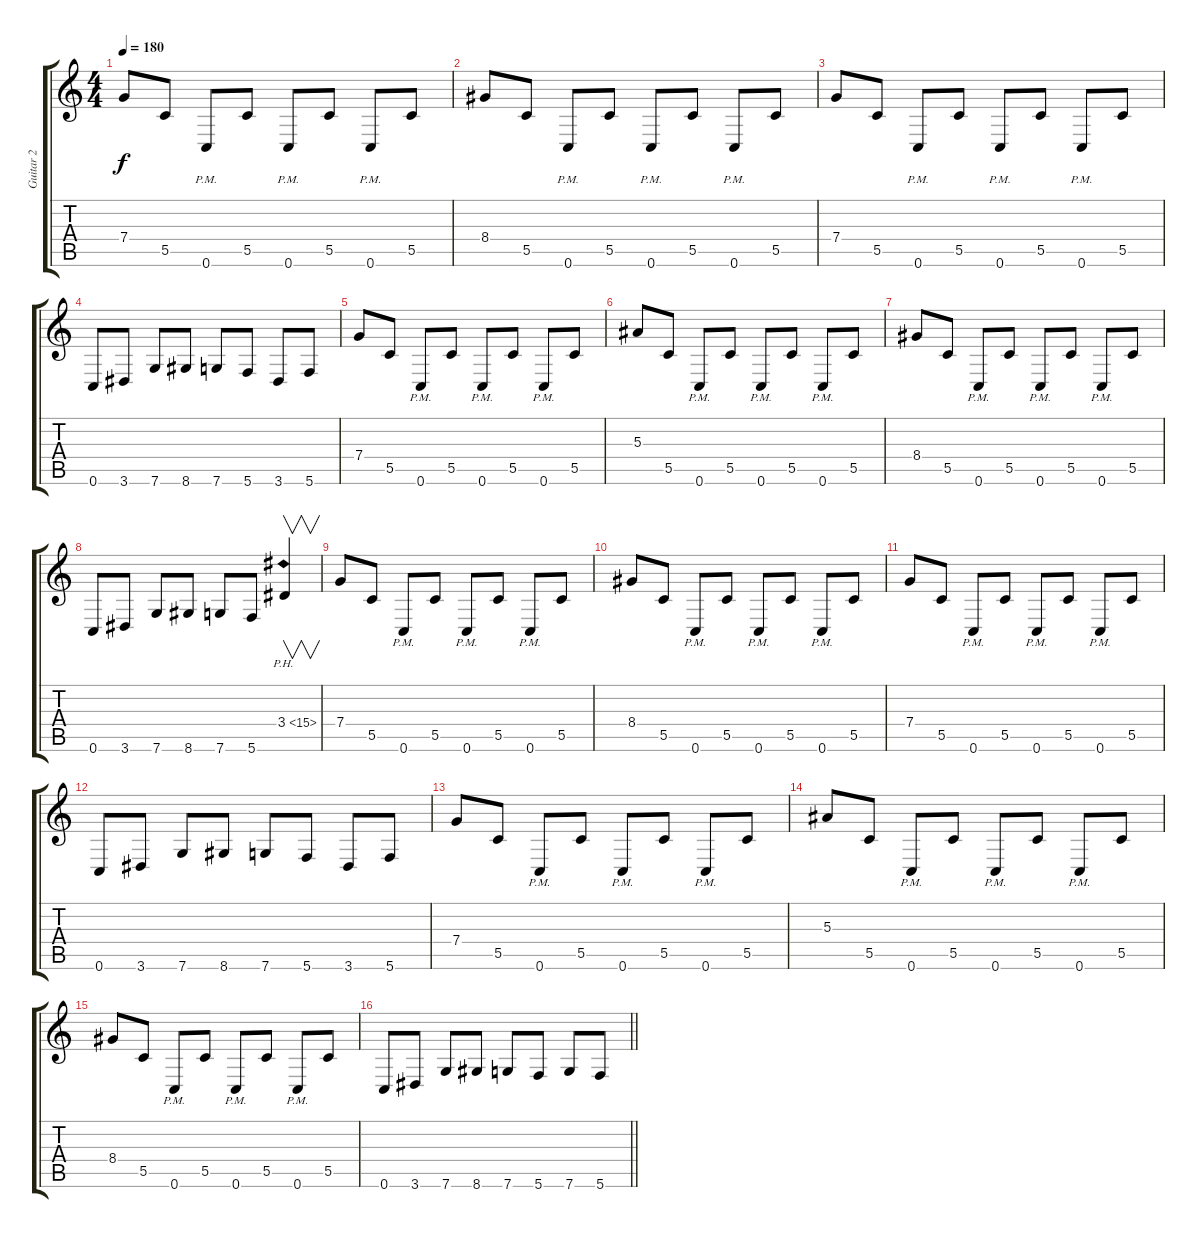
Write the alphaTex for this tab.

\track ("Guitar 2" "Guitar 2") {instrument distortionguitar}
\staff {score tabs}
\tuning (D4 A3 F3 C3 G2 C2) {hide}
\ts (4 4)
\tempo 180
\clef g2
\ks c
7.4.8{dy f volume 13} 5.5.8 0.6{pm}.8 5.5.8 0.6{pm}.8 5.5.8 0.6{pm}.8 5.5.8 |
8.4.8 5.5.8 0.6{pm}.8 5.5.8 0.6{pm}.8 5.5.8 0.6{pm}.8 5.5.8 |
7.4.8 5.5.8 0.6{pm}.8 5.5.8 0.6{pm}.8 5.5.8 0.6{pm}.8 5.5.8 |
0.6.8 3.6.8 7.6.8 8.6.8 7.6.8 5.6.8 3.6.8 5.6.8 |
7.4.8 5.5.8 0.6{pm}.8 5.5.8 0.6{pm}.8 5.5.8 0.6{pm}.8 5.5.8 |
5.3.8 5.5.8 0.6{pm}.8 5.5.8 0.6{pm}.8 5.5.8 0.6{pm}.8 5.5.8 |
8.4.8 5.5.8 0.6{pm}.8 5.5.8 0.6{pm}.8 5.5.8 0.6{pm}.8 5.5.8 |
0.6.8 3.6.8 7.6.8 8.6.8 7.6.8 5.6.8 3.4{ph 12}.4{v} |
7.4.8 5.5.8 0.6{pm}.8 5.5.8 0.6{pm}.8 5.5.8 0.6{pm}.8 5.5.8 |
8.4.8 5.5.8 0.6{pm}.8 5.5.8 0.6{pm}.8 5.5.8 0.6{pm}.8 5.5.8 |
7.4.8 5.5.8 0.6{pm}.8 5.5.8 0.6{pm}.8 5.5.8 0.6{pm}.8 5.5.8 |
0.6.8 3.6.8 7.6.8 8.6.8 7.6.8 5.6.8 3.6.8 5.6.8 |
7.4.8 5.5.8 0.6{pm}.8 5.5.8 0.6{pm}.8 5.5.8 0.6{pm}.8 5.5.8 |
5.3.8 5.5.8 0.6{pm}.8 5.5.8 0.6{pm}.8 5.5.8 0.6{pm}.8 5.5.8 |
8.4.8 5.5.8 0.6{pm}.8 5.5.8 0.6{pm}.8 5.5.8 0.6{pm}.8 5.5.8 |
\barLineRight lightlight
0.6.8 3.6.8 7.6.8 8.6.8 7.6.8 5.6.8 7.6.8 5.6.8
